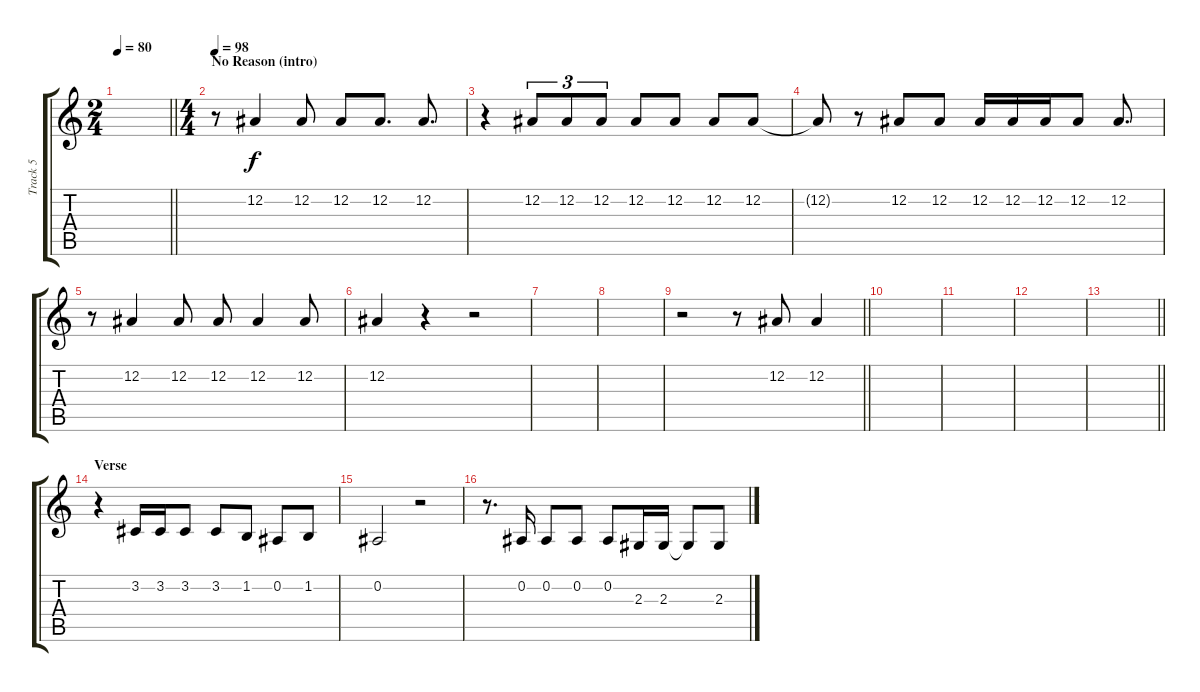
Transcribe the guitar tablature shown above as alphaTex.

\track ("Track 5" "Track 5") {instrument lead2sawtooth}
\staff {score tabs}
\tuning (Eb4 Bb3 Gb3 Db3 Ab2 Eb2) {hide}
\ts (2 4)
\tempo 80
\clef g2
\barLineRight lightlight
\ks c
|
\ts (4 4)
\section ("" "No Reason (intro)")
\tempo 98
r.8 12.2.4 12.2.8 12.2.8 12.2.8{d} 12.2.8{d} |
r.4 12.2.8{tu (3 2)} 12.2.8{tu (3 2)} 12.2.8{tu (3 2)} 12.2.8 12.2.8 12.2.8 12.2.8 |
12.2{t}.8 r.8 12.2.8 12.2.8 12.2.16 12.2.16 12.2.16 12.2.8 12.2.8{d} |
r.8 12.2.4 12.2.8 12.2.8 12.2.4 12.2.8 |
12.2.4 r.4 r.2 |
|
|
\barLineRight lightlight
r.2 r.8 12.2.8 12.2.4 |
|
|
|
\barLineRight lightlight
|
\section ("" "Verse")
r.4 3.2.16 3.2.16 3.2.8 3.2.8 1.2.8 0.2.8 1.2.8 |
0.2.2 r.2 |
r.8{d} 0.2.16 0.2.8 0.2.8 0.2.8 2.3.16 2.3.16 2.3{t}.8 2.3.8
